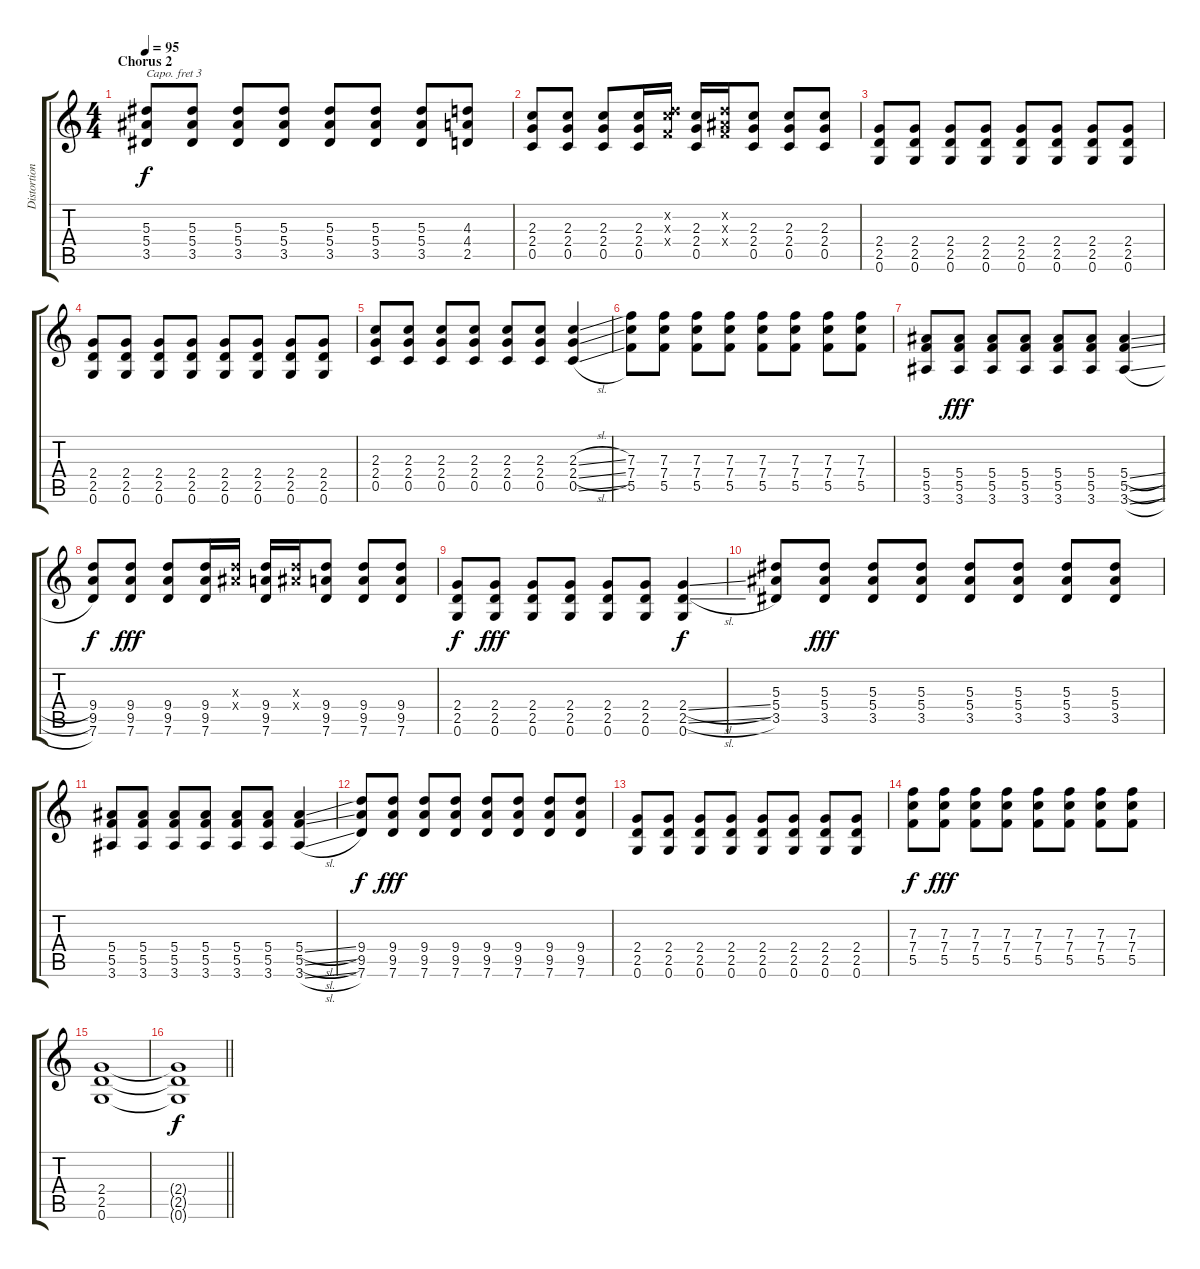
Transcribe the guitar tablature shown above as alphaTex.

\track ("Distortion Guitar" "Distortion") {instrument distortionguitar}
\staff {score tabs}
\capo 3
\tuning (E4 B3 G3 D3 A2 E2) {hide}
\ts (4 4)
\section ("" "Chorus 2")
\tempo 95
\clef g2
\ks c
(5.3 5.4 3.5).8{dy f volume 16} (5.3 5.4 3.5).8 (5.3 5.4 3.5).8 (5.3 5.4 3.5).8 (5.3 5.4 3.5).8 (5.3 5.4 3.5).8 (5.3 5.4 3.5).8 (4.3 4.4 2.5).8 |
(2.3 2.4 0.5).8 (2.3 2.4 0.5).8 (2.3 2.4 0.5).8 (2.3 2.4 0.5).16 (0.2{x} 2.3{x} 0.4{x}).16 (2.3 2.4 0.5).16 (0.2{x} 0.3{x} 0.4{x}).16 (2.3 2.4 0.5).8 (2.3 2.4 0.5).8 (2.3 2.4 0.5).8 |
(2.4 2.5 0.6).8 (2.4 2.5 0.6).8 (2.4 2.5 0.6).8 (2.4 2.5 0.6).8 (2.4 2.5 0.6).8 (2.4 2.5 0.6).8 (2.4 2.5 0.6).8 (2.4 2.5 0.6).8 |
(2.4 2.5 0.6).8 (2.4 2.5 0.6).8 (2.4 2.5 0.6).8 (2.4 2.5 0.6).8 (2.4 2.5 0.6).8 (2.4 2.5 0.6).8 (2.4 2.5 0.6).8 (2.4 2.5 0.6).8 |
(2.3 2.4 0.5).8 (2.3 2.4 0.5).8 (2.3 2.4 0.5).8 (2.3 2.4 0.5).8 (2.3 2.4 0.5).8 (2.3 2.4 0.5).8 (2.3{sl} 2.4{sl} 0.5{sl}).4 |
(7.3 7.4 5.5).8 (7.3 7.4 5.5).8 (7.3 7.4 5.5).8 (7.3 7.4 5.5).8 (7.3 7.4 5.5).8 (7.3 7.4 5.5).8 (7.3 7.4 5.5).8 (7.3 7.4 5.5).8 |
(5.4 5.5 3.6).8 (5.4 5.5 3.6).8{dy fff} (5.4 5.5 3.6).8 (5.4 5.5 3.6).8 (5.4 5.5 3.6).8 (5.4 5.5 3.6).8 (5.4{sl} 5.5{sl} 3.6{sl}).4 |
(9.4 9.5 7.6).8{dy f} (9.4 9.5 7.6).8{dy fff} (9.4 9.5 7.6).8 (9.4 9.5 7.6).16 (0.3{x} 9.4{x}).16 (9.4 9.5 7.6).16 (0.3{x} 9.4{x}).16 (9.4 9.5 7.6).8 (9.4 9.5 7.6).8 (9.4 9.5 7.6).8 |
(2.4 2.5 0.6).8{dy f} (2.4 2.5 0.6).8{dy fff} (2.4 2.5 0.6).8 (2.4 2.5 0.6).8 (2.4 2.5 0.6).8 (2.4 2.5 0.6).8 (2.4{sl} 2.5{sl} 0.6).4{dy f} |
(5.3 5.4 3.5).8 (5.3 5.4 3.5).8{dy fff} (5.3 5.4 3.5).8 (5.3 5.4 3.5).8 (5.3 5.4 3.5).8 (5.3 5.4 3.5).8 (5.3 5.4 3.5).8 (5.3 5.4 3.5).8 |
(5.4 5.5 3.6).8 (5.4 5.5 3.6).8 (5.4 5.5 3.6).8 (5.4 5.5 3.6).8 (5.4 5.5 3.6).8 (5.4 5.5 3.6).8 (5.4{sl} 5.5{sl} 3.6{sl}).4 |
(9.4 9.5 7.6).8{dy f} (9.4 9.5 7.6).8{dy fff} (9.4 9.5 7.6).8 (9.4 9.5 7.6).8 (9.4 9.5 7.6).8 (9.4 9.5 7.6).8 (9.4 9.5 7.6).8 (9.4 9.5 7.6).8 |
(2.4 2.5 0.6).8 (2.4 2.5 0.6).8 (2.4 2.5 0.6).8 (2.4 2.5 0.6).8 (2.4 2.5 0.6).8 (2.4 2.5 0.6).8 (2.4 2.5 0.6).8 (2.4 2.5 0.6).8 |
(7.3 7.4 5.5).8{dy f} (7.3 7.4 5.5).8{dy fff} (7.3 7.4 5.5).8 (7.3 7.4 5.5).8 (7.3 7.4 5.5).8 (7.3 7.4 5.5).8 (7.3 7.4 5.5).8 (7.3 7.4 5.5).8 |
(2.4 2.5 0.6).1 |
\barLineRight lightlight
(2.4{t} 2.5{t} 0.6{t}).1{dy f volume 0}
